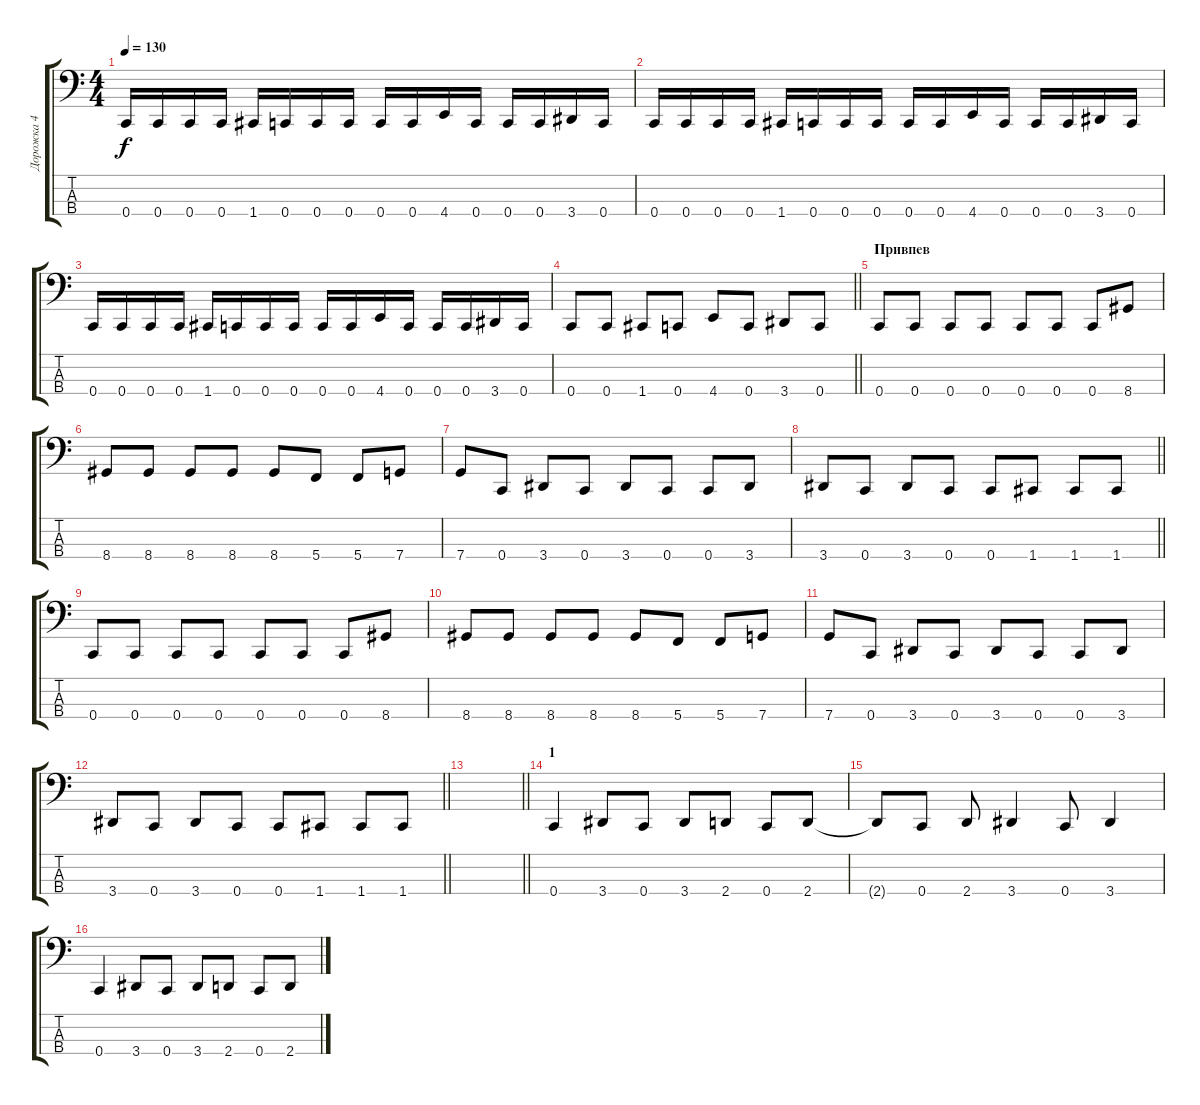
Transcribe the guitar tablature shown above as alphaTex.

\track ("Дорожка 4" "Дорожка 4") {instrument electricbasspick}
\staff {score tabs}
\tuning (F2 C2 G1 C1) {hide}
\ts (4 4)
\tempo 130
\clef f4
\ks c
0.4.16{dy f} 0.4.16 0.4.16 0.4.16 1.4.16 0.4.16 0.4.16 0.4.16 0.4.16 0.4.16 4.4.16 0.4.16 0.4.16 0.4.16 3.4.16 0.4.16 |
0.4.16 0.4.16 0.4.16 0.4.16 1.4.16 0.4.16 0.4.16 0.4.16 0.4.16 0.4.16 4.4.16 0.4.16 0.4.16 0.4.16 3.4.16 0.4.16 |
0.4.16 0.4.16 0.4.16 0.4.16 1.4.16 0.4.16 0.4.16 0.4.16 0.4.16 0.4.16 4.4.16 0.4.16 0.4.16 0.4.16 3.4.16 0.4.16 |
\barLineRight lightlight
0.4.8 0.4.8 1.4.8 0.4.8 4.4.8 0.4.8 3.4.8 0.4.8 |
\section ("" "Привпев")
0.4.8 0.4.8 0.4.8 0.4.8 0.4.8 0.4.8 0.4.8 8.4.8 |
8.4.8 8.4.8 8.4.8 8.4.8 8.4.8 5.4.8 5.4.8 7.4.8 |
7.4.8 0.4.8 3.4.8 0.4.8 3.4.8 0.4.8 0.4.8 3.4.8 |
\barLineRight lightlight
3.4.8 0.4.8 3.4.8 0.4.8 0.4.8 1.4.8 1.4.8 1.4.8 |
0.4.8 0.4.8 0.4.8 0.4.8 0.4.8 0.4.8 0.4.8 8.4.8 |
8.4.8 8.4.8 8.4.8 8.4.8 8.4.8 5.4.8 5.4.8 7.4.8 |
7.4.8 0.4.8 3.4.8 0.4.8 3.4.8 0.4.8 0.4.8 3.4.8 |
\barLineRight lightlight
3.4.8 0.4.8 3.4.8 0.4.8 0.4.8 1.4.8 1.4.8 1.4.8 |
\barLineRight lightlight
|
\section ("" "1")
0.4.4 3.4.8 0.4.8 3.4.8 2.4.8 0.4.8 2.4.8 |
2.4{t}.8 0.4.8 2.4.8 3.4.4 0.4.8 3.4.4 |
0.4.4 3.4.8 0.4.8 3.4.8 2.4.8 0.4.8 2.4.8
